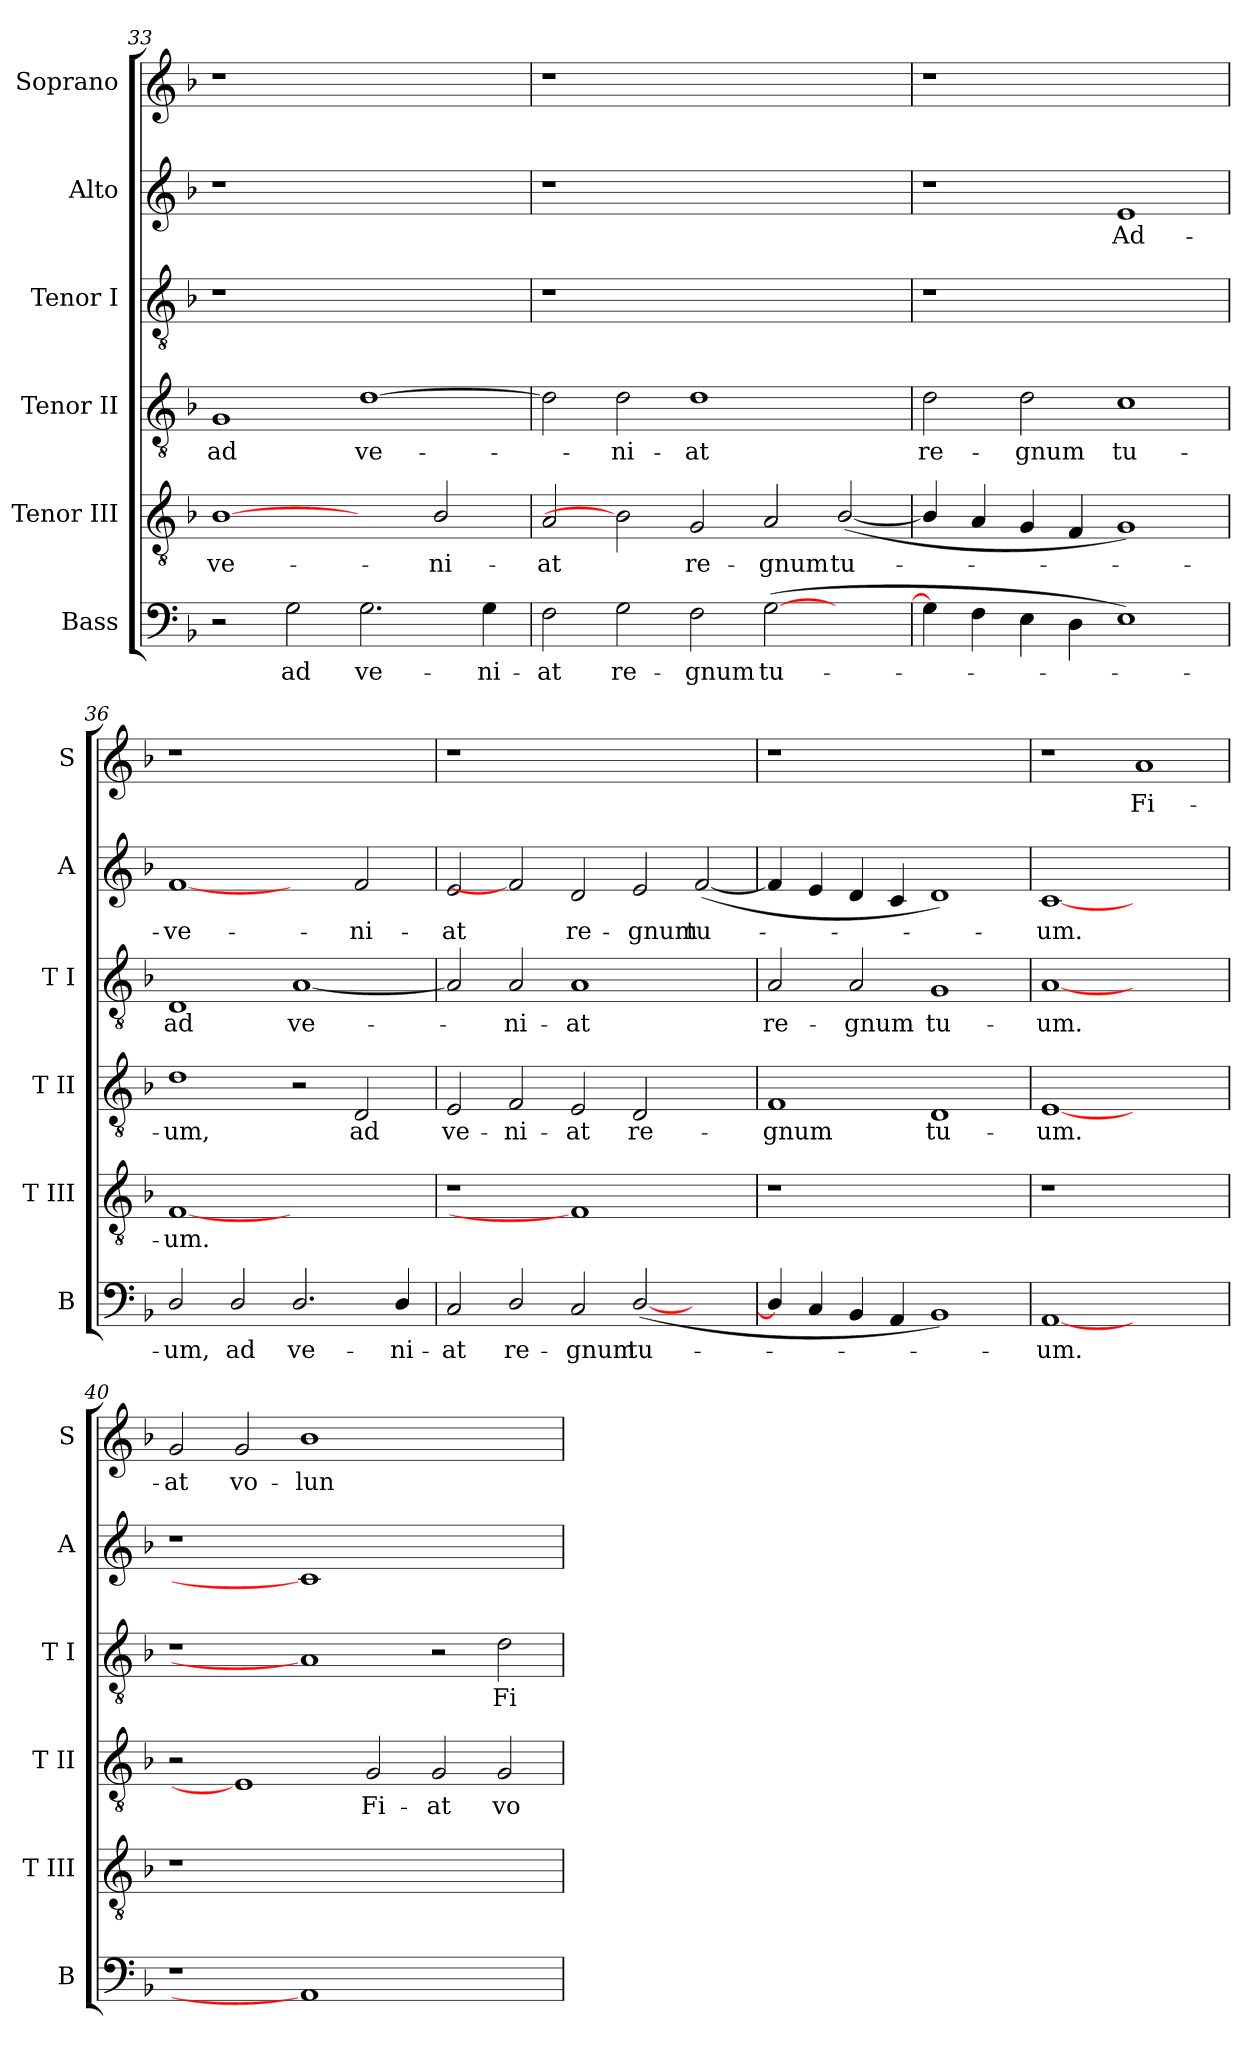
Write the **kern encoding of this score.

**kern	**text	**kern	**text	**kern	**text	**kern	**text	**kern	**text	**kern	**text
*part6	*part6	*part5	*part5	*part4	*part4	*part3	*part3	*part2	*part2	*part1	*part1
*staff6	*staff6	*staff5	*staff5	*staff4	*staff4	*staff3	*staff3	*staff2	*staff2	*staff1	*staff1
*I"Bass	*	*I"Tenor III	*	*I"Tenor II	*	*I"Tenor I	*	*I"Alto	*	*I"Soprano	*
*I'B	*	*I'T III	*	*I'T II	*	*I'T I	*	*I'A	*	*I'S	*
!!LO:LB:g=z
*clefF4	*	*clefGv2	*	*clefGv2	*	*clefGv2	*	*clefG2	*	*clefG2	*
*k[b-]	*	*k[b-]	*	*k[b-]	*	*k[b-]	*	*k[b-]	*	*k[b-]	*
*F:	*	*F:	*	*F:	*	*F:	*	*F:	*	*F:	*
=33	=33	=33	=33	=33	=33	=33	=33	=33	=33	=33	=33
!	!	!	!LO:LY:b	!	!LO:LY:b	!	!	!	!	!	!
2r	.	[1B-	-ve-	1G	ad	1r	.	1r	.	1r	.
!	!LO:LY:b	!	!	!	!	!	!	!	!	!	!
2G\	ad	.	.	.	.	.	.	.	.	.	.
!	!LO:LY:b	!	!	!	!LO:LY:b	!	!	!	!	!	!
2.G\	ve-	2ryy	.	[1d	ve-	1ryy	.	1ryy	.	1ryy	.
!	!	!	!LO:LY:b	!	!	!	!	!	!	!	!
.	.	2B-/	-ni-	.	.	.	.	.	.	.	.
!	!LO:LY:b	!	!	!	!	!	!	!	!	!	!
4G\	-ni-	.	.	.	.	.	.	.	.	.	.
!!LO:PB:g=z
=34	=34	=34	=34	=34	=34	=34	=34	=34	=34	=34	=34
!	!LO:LY:b	!	!LO:LY:b	!	!	!	!	!	!	!	!
2F\	-at	2A/	-at	2d\]	.	1r	.	1r	.	1r	.
!	!LO:LY:b	!	!	!	!LO:LY:b	!	!	!	!	!	!
2G\	re-	2B-]	.	2d\	ni-	.	.	.	.	.	.
!	!LO:LY:b	!	!LO:LY:b	!	!LO:LY:b	!	!	!	!	!	!
2F\	-gnum	2G/	re-	1d	-at	1.ryy	.	1.ryy	.	1.ryy	.
!	!LO:LY:b	!	!LO:LY:b	!	!	!	!	!	!	!	!
(>[2G\	tu-	2A/	-gnum	.	.	.	.	.	.	.	.
!	!	!	!LO:LY:b	!	!	!	!	!	!	!	!
2ryy	.	(<[2B-/	tu-	2ryy	.	.	.	.	.	.	.
=35	=35	=35	=35	=35	=35	=35	=35	=35	=35	=35	=35
!	!	!	!	!	!LO:LY:b	!	!	!	!	!	!
4G\]	.	4B-/]	.	2d\	re-	1r	.	1r	.	1r	.
4F\	.	4A/	.	.	.	.	.	.	.	.	.
!	!	!	!	!	!LO:LY:b	!	!	!	!	!	!
4E\	.	4G/	.	2d\	-gnum	.	.	.	.	.	.
4D\	.	4F/	.	.	.	.	.	.	.	.	.
!	!	!	!	!	!LO:LY:b	!	!	!	!LO:LY:b	!	!
1E)	.	1G)	.	1c	tu-	1ryy	.	1e	Ad-	1ryy	.
=36	=36	=36	=36	=36	=36	=36	=36	=36	=36	=36	=36
!	!LO:LY:b	!	!LO:LY:b	!	!LO:LY:b	!	!LO:LY:b	!	!LO:LY:b	!	!
2D/	um,	[1F	um.	1d	-um,	1D	ad	[1f	-ve-	1r	.
!	!LO:LY:b	!	!	!	!	!	!	!	!	!	!
2D/	ad	.	.	.	.	.	.	.	.	.	.
!	!LO:LY:b	!	!	!	!	!	!LO:LY:b	!	!	!	!
2.D/	ve-	1ryy	.	2r	.	[1A	ve-	2ryy	.	1ryy	.
!	!	!	!	!	!LO:LY:b	!	!	!	!LO:LY:b	!	!
.	.	.	.	2D/	ad	.	.	2f/	-ni-	.	.
!	!LO:LY:b	!	!	!	!	!	!	!	!	!	!
4D/	-ni-	.	.	.	.	.	.	.	.	.	.
=37	=37	=37	=37	=37	=37	=37	=37	=37	=37	=37	=37
!	!LO:LY:b	!	!	!	!LO:LY:b	!	!	!	!LO:LY:b	!	!
2C/	-at	1r	.	2E/	ve-	2A/]	.	2e/	-at	1r	.
!	!LO:LY:b	!	!	!	!LO:LY:b	!	!LO:LY:b	!	!	!	!
2D/	re-	.	.	2F/	-ni-	2A/	ni-	2f]	.	.	.
!	!LO:LY:b	!	!	!	!LO:LY:b	!	!LO:LY:b	!	!LO:LY:b	!	!
2C/	-gnum	1F]	.	2E/	-at	1A	-at	2d/	re-	1.ryy	.
!	!LO:LY:b	!	!	!	!LO:LY:b	!	!	!	!LO:LY:b	!	!
(<[2D/	tu-	.	.	2D/	re-	.	.	2e/	-gnum	.	.
!	!	!	!	!	!	!	!	!	!LO:LY:b	!	!
2ryy	.	2ryy	.	2ryy	.	2ryy	.	(<[2f/	tu-	.	.
=38	=38	=38	=38	=38	=38	=38	=38	=38	=38	=38	=38
!	!	!	!	!	!LO:LY:b	!	!LO:LY:b	!	!	!	!
4D/]	.	1r	.	1F	-gnum	2A/	re-	4f/]	.	1r	.
4C/	.	.	.	.	.	.	.	4e/	.	.	.
!	!	!	!	!	!	!	!LO:LY:b	!	!	!	!
4BB-/	.	.	.	.	.	2A/	-gnum	4d/	.	.	.
4AA/	.	.	.	.	.	.	.	4c/	.	.	.
!	!	!	!	!	!LO:LY:b	!	!LO:LY:b	!	!	!	!
1BB-)	.	1ryy	.	1D	tu-	1G	tu-	1d)	.	1ryy	.
=39	=39	=39	=39	=39	=39	=39	=39	=39	=39	=39	=39
!	!LO:LY:b	!	!	!	!LO:LY:b	!	!LO:LY:b	!	!LO:LY:b	!	!
[1AA	um.	1r	.	[1E	-um.	[1A	-um.	[1c	um.	1r	.
!	!	!	!	!	!	!	!	!	!	!	!LO:LY:b
1ryy	.	1ryy	.	1ryy	.	1ryy	.	1ryy	.	1a	Fi-
!!LO:LB:g=z
=40	=40	=40	=40	=40	=40	=40	=40	=40	=40	=40	=40
!	!	!	!	!	!	!	!	!	!	!	!LO:LY:b
1r	.	1r	.	2r	.	1r	.	1r	.	2g/	-at
!	!	!	!	!	!	!	!	!	!	!	!LO:LY:b
.	.	.	.	1E]	.	.	.	.	.	2g/	vo-
!	!	!	!	!	!	!	!	!	!	!	!LO:LY:b
1AA]	.	0ryy	.	.	.	1A]	.	1c]	.	1b-	-lun-
!	!	!	!	!	!LO:LY:b	!	!	!	!	!	!
.	.	.	.	2G/	Fi-	.	.	.	.	.	.
!	!	!	!	!	!LO:LY:b	!	!	!	!	!	!
1ryy	.	.	.	2G/	-at	2r	.	1ryy	.	1ryy	.
!	!	!	!	!	!LO:LY:b	!	!LO:LY:b	!	!	!	!
.	.	.	.	2G/	vo-	2d\	Fi-	.	.	.	.
=	=	=	=	=	=	=	=	=	=	=	=
*-	*-	*-	*-	*-	*-	*-	*-	*-	*-	*-	*-
